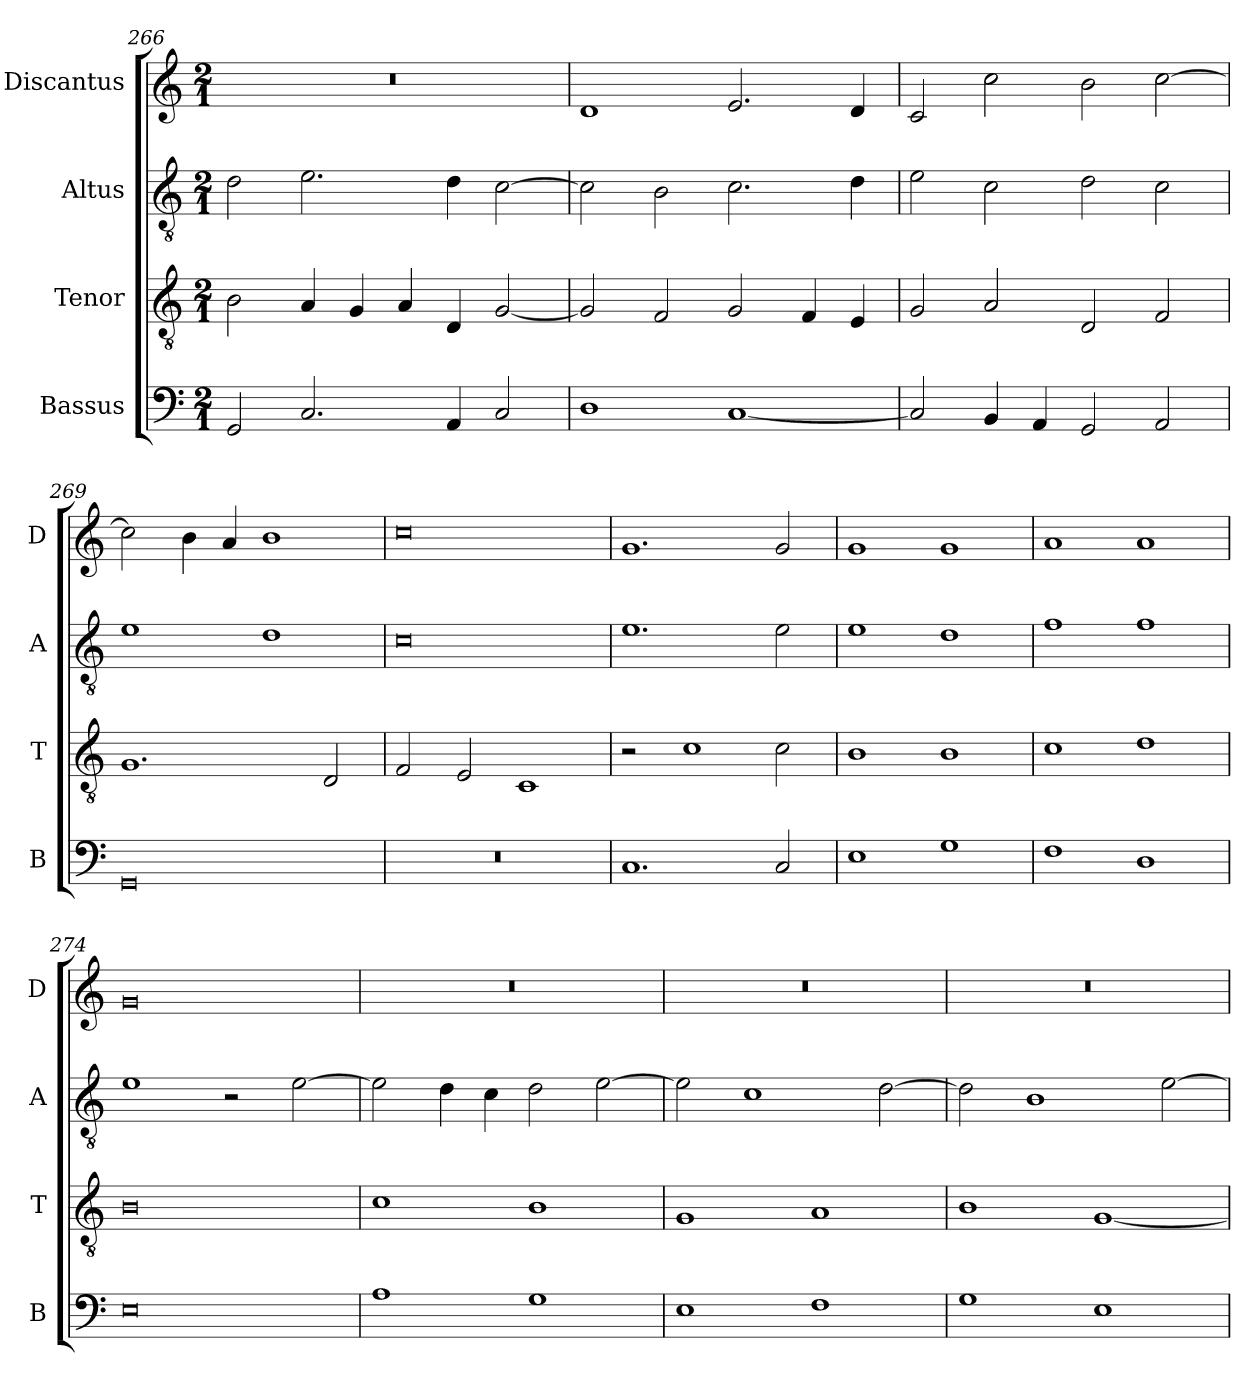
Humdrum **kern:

**kern	**kern	**kern	**kern
*part4	*part3	*part2	*part1
*staff4	*staff3	*staff2	*staff1
*I"Bassus	*I"Tenor	*I"Altus	*I"Discantus
*I'B	*I'T	*I'A	*I'D
*clefF4	*clefGv2	*clefGv2	*clefG2
*k[]	*k[]	*k[]	*k[]
*M2/1	*M2/1	*M2/1	*M2/1
=266	=266	=266	=266
2GG	2B	2d	0r
2.C	4A	2.e	.
.	4G	.	.
.	4A	.	.
4AA	4D	4d	.
2C	[2G	[2c	.
=267	=267	=267	=267
1D	2G]	2c]	1d
.	2F	2B	.
[1C	2G	2.c	2.e
.	4F	.	.
.	4E	4d	4d
=268	=268	=268	=268
2C]	2G	2e	2c
4BB	2A	2c	2cc
4AA	.	.	.
2GG	2D	2d	2b
2AA	2F	2c	[2cc
=269	=269	=269	=269
0GG	1.G	1e	2cc]
.	.	.	4b
.	.	.	4a
.	.	1d	1b
.	2D	.	.
=270	=270	=270	=270
0r	2F	0c	0cc
.	2E	.	.
.	1C	.	.
=271	=271	=271	=271
1.C	2r	1.e	1.g
.	1c	.	.
2C	2c	2e	2g
=272	=272	=272	=272
1E	1B	1e	1g
1G	1B	1d	1g
=273	=273	=273	=273
1F	1c	1f	1a
1D	1d	1f	1a
=274	=274	=274	=274
0E	0B	1e	0g
.	.	2r	.
.	.	[2e	.
=275	=275	=275	=275
1A	1c	2e]	0r
.	.	4d	.
.	.	4c	.
1G	1B	2d	.
.	.	[2e	.
=276	=276	=276	=276
1E	1G	2e]	0r
.	.	1c	.
1F	1A	.	.
.	.	[2d	.
=277	=277	=277	=277
1G	1B	2d]	0r
.	.	1B	.
1E	[1G	.	.
.	.	[2e	.
=	=	=	=
*-	*-	*-	*-
